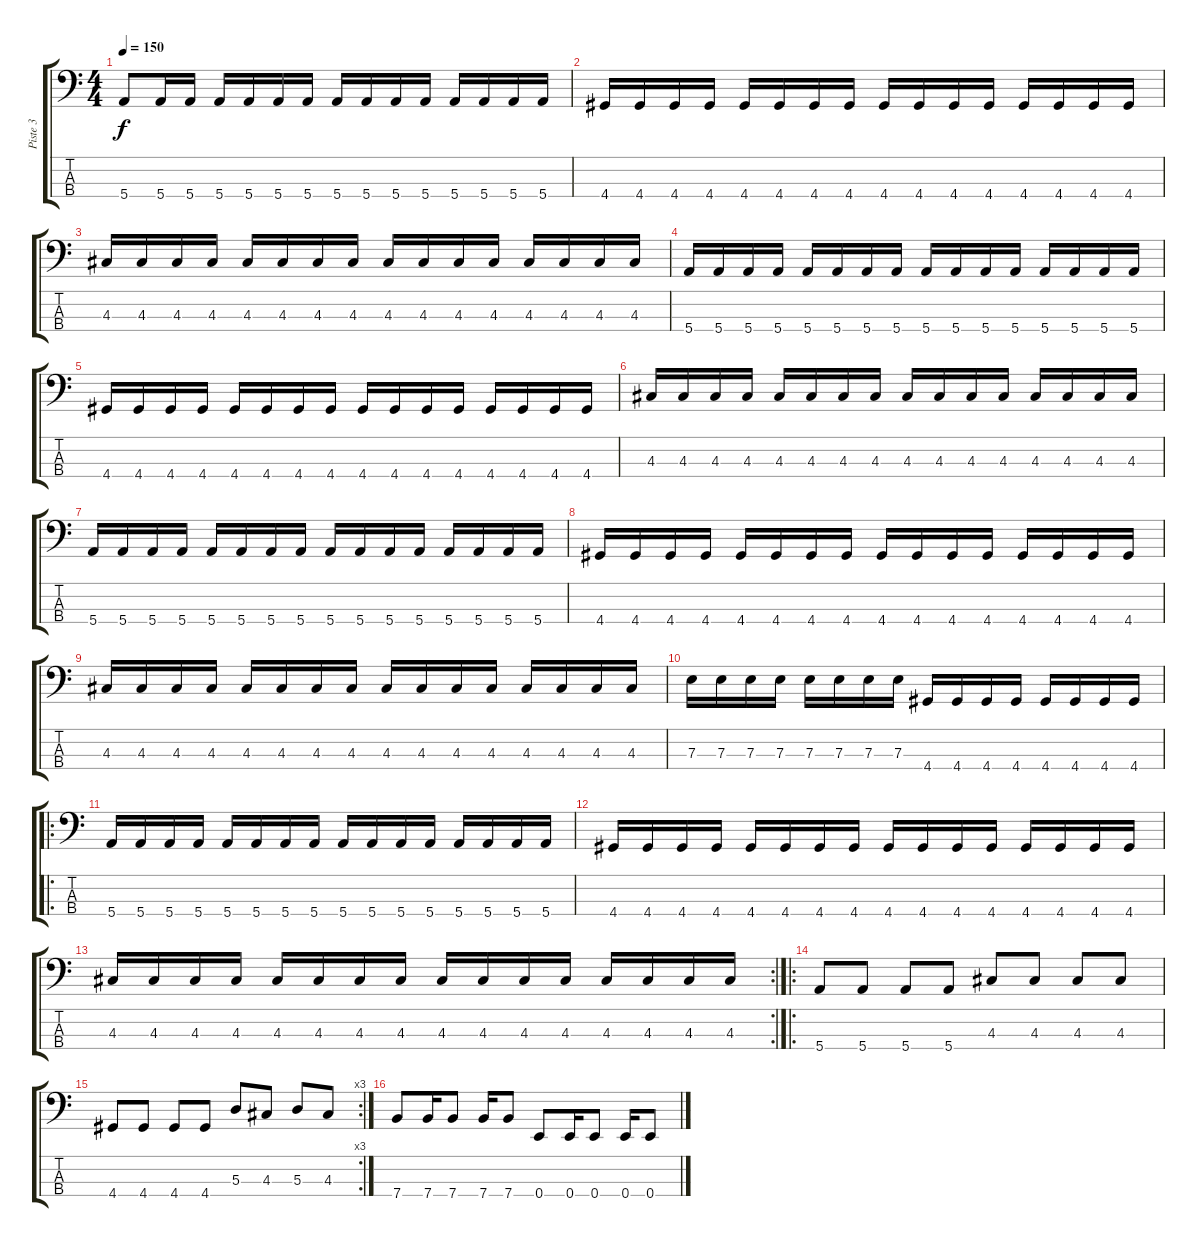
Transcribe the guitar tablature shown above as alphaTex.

\track ("Piste 3" "Piste 3") {instrument electricbassfinger}
\staff {score tabs}
\tuning (G2 D2 A1 E1) {hide}
\ts (4 4)
\tempo 150
\clef f4
\ks c
5.4.8{dy f instrument electricbassfinger} 5.4.16 5.4.16 5.4.16 5.4.16 5.4.16 5.4.16 5.4.16 5.4.16 5.4.16 5.4.16 5.4.16 5.4.16 5.4.16 5.4.16 |
4.4.16 4.4.16 4.4.16 4.4.16 4.4.16 4.4.16 4.4.16 4.4.16 4.4.16 4.4.16 4.4.16 4.4.16 4.4.16 4.4.16 4.4.16 4.4.16 |
4.3.16 4.3.16 4.3.16 4.3.16 4.3.16 4.3.16 4.3.16 4.3.16 4.3.16 4.3.16 4.3.16 4.3.16 4.3.16 4.3.16 4.3.16 4.3.16 |
5.4.16 5.4.16 5.4.16 5.4.16 5.4.16 5.4.16 5.4.16 5.4.16 5.4.16 5.4.16 5.4.16 5.4.16 5.4.16 5.4.16 5.4.16 5.4.16 |
4.4.16 4.4.16 4.4.16 4.4.16 4.4.16 4.4.16 4.4.16 4.4.16 4.4.16 4.4.16 4.4.16 4.4.16 4.4.16 4.4.16 4.4.16 4.4.16 |
4.3.16 4.3.16 4.3.16 4.3.16 4.3.16 4.3.16 4.3.16 4.3.16 4.3.16 4.3.16 4.3.16 4.3.16 4.3.16 4.3.16 4.3.16 4.3.16 |
5.4.16 5.4.16 5.4.16 5.4.16 5.4.16 5.4.16 5.4.16 5.4.16 5.4.16 5.4.16 5.4.16 5.4.16 5.4.16 5.4.16 5.4.16 5.4.16 |
4.4.16 4.4.16 4.4.16 4.4.16 4.4.16 4.4.16 4.4.16 4.4.16 4.4.16 4.4.16 4.4.16 4.4.16 4.4.16 4.4.16 4.4.16 4.4.16 |
4.3.16 4.3.16 4.3.16 4.3.16 4.3.16 4.3.16 4.3.16 4.3.16 4.3.16 4.3.16 4.3.16 4.3.16 4.3.16 4.3.16 4.3.16 4.3.16 |
7.3.16 7.3.16 7.3.16 7.3.16 7.3.16 7.3.16 7.3.16 7.3.16 4.4.16 4.4.16 4.4.16 4.4.16 4.4.16 4.4.16 4.4.16 4.4.16 |
\ro
5.4.16 5.4.16 5.4.16 5.4.16 5.4.16 5.4.16 5.4.16 5.4.16 5.4.16 5.4.16 5.4.16 5.4.16 5.4.16 5.4.16 5.4.16 5.4.16 |
4.4.16 4.4.16 4.4.16 4.4.16 4.4.16 4.4.16 4.4.16 4.4.16 4.4.16 4.4.16 4.4.16 4.4.16 4.4.16 4.4.16 4.4.16 4.4.16 |
\rc 2
4.3.16 4.3.16 4.3.16 4.3.16 4.3.16 4.3.16 4.3.16 4.3.16 4.3.16 4.3.16 4.3.16 4.3.16 4.3.16 4.3.16 4.3.16 4.3.16 |
\ro
5.4.8 5.4.8 5.4.8 5.4.8 4.3.8 4.3.8 4.3.8 4.3.8 |
\rc 3
4.4.8 4.4.8 4.4.8 4.4.8 5.3.8 4.3.8 5.3.8 4.3.8 |
7.4.8 7.4.16 7.4.8 7.4.16 7.4.8 0.4.8 0.4.16 0.4.8 0.4.16 0.4.8
